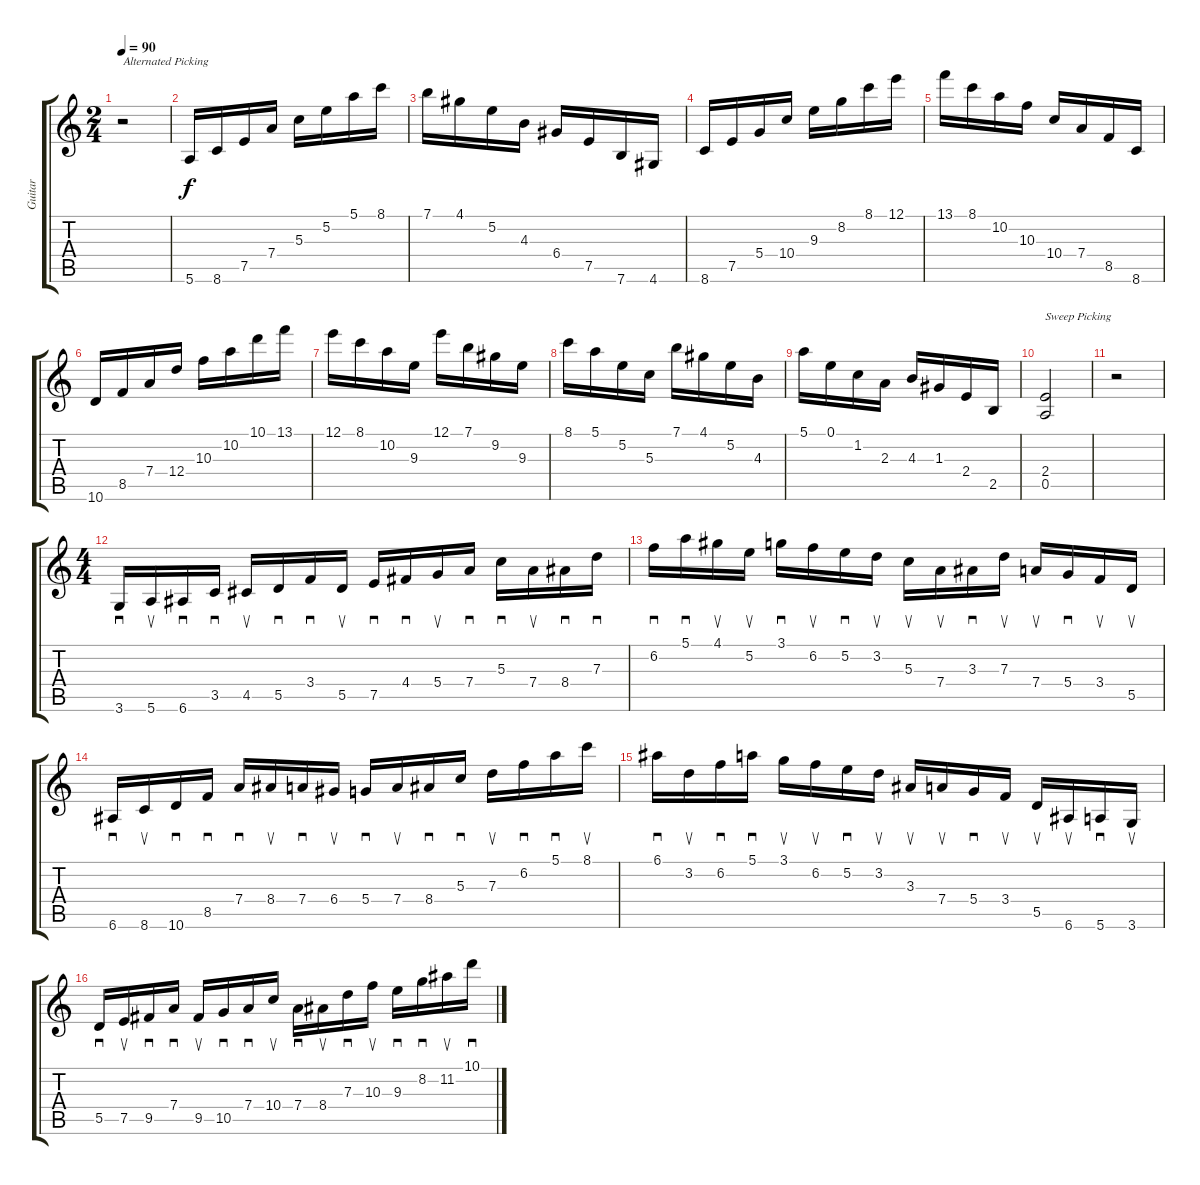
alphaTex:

\track ("Guitar" "Guitar") {instrument distortionguitar}
\staff {score tabs}
\tuning (E4 B3 G3 D3 A2 E2) {hide}
\ts (2 4)
\tempo 90
\clef g2
\ks c
r.2{txt "Alternated Picking" dy f instrument distortionguitar} |
5.6.16 8.6.16 7.5.16 7.4.16 5.3.16 5.2.16 5.1.16 8.1.16 |
7.1.16 4.1.16 5.2.16 4.3.16 6.4.16 7.5.16 7.6.16 4.6.16 |
8.6.16 7.5.16 5.4.16 10.4.16 9.3.16 8.2.16 8.1.16 12.1.16 |
13.1.16 8.1.16 10.2.16 10.3.16 10.4.16 7.4.16 8.5.16 8.6.16 |
10.6.16 8.5.16 7.4.16 12.4.16 10.3.16 10.2.16 10.1.16 13.1.16 |
12.1.16 8.1.16 10.2.16 9.3.16 12.1.16 7.1.16 9.2.16 9.3.16 |
8.1.16 5.1.16 5.2.16 5.3.16 7.1.16 4.1.16 5.2.16 4.3.16 |
5.1.16 0.1.16 1.2.16 2.3.16 4.3.16 1.3.16 2.4.16 2.5.16 |
(2.4 0.5).2{txt "Sweep Picking"} |
r.2 |
\ts (4 4)
3.6.16{sd} 5.6.16{su} 6.6.16{sd} 3.5.16{sd} 4.5.16{su} 5.5.16{sd} 3.4.16{sd} 5.5.16{su} 7.5.16{sd} 4.4.16{sd} 5.4.16{su} 7.4.16{sd} 5.3.16{sd} 7.4.16{su} 8.4.16{sd} 7.3.16{sd} |
6.2.16{sd} 5.1.16{sd} 4.1.16{su} 5.2.16{su} 3.1.16{sd} 6.2.16{su} 5.2.16{sd} 3.2.16{su} 5.3.16{su} 7.4.16{su} 3.3.16{sd} 7.3.16{su} 7.4.16{su} 5.4.16{sd} 3.4.16{su} 5.5.16{su} |
6.6.16{sd} 8.6.16{su} 10.6.16{sd} 8.5.16{sd} 7.4.16{sd} 8.4.16{su} 7.4.16{sd} 6.4.16{su} 5.4.16{sd} 7.4.16{su} 8.4.16{sd} 5.3.16{sd} 7.3.16{su} 6.2.16{sd} 5.1.16{sd} 8.1.16{su} |
6.1.16{sd} 3.2.16{su} 6.2.16{sd} 5.1.16{sd} 3.1.16{su} 6.2.16{su} 5.2.16{sd} 3.2.16{su} 3.3.16{su} 7.4.16{su} 5.4.16{sd} 3.4.16{su} 5.5.16{su} 6.6.16{su} 5.6.16{sd} 3.6.16{su} |
5.5.16{sd} 7.5.16{su} 9.5.16{sd} 7.4.16{sd} 9.5.16{su} 10.5.16{sd} 7.4.16{sd} 10.4.16{su} 7.4.16{sd} 8.4.16{su} 7.3.16{sd} 10.3.16{su} 9.3.16{sd} 8.2.16{sd} 11.2.16{su} 10.1.16{sd}
